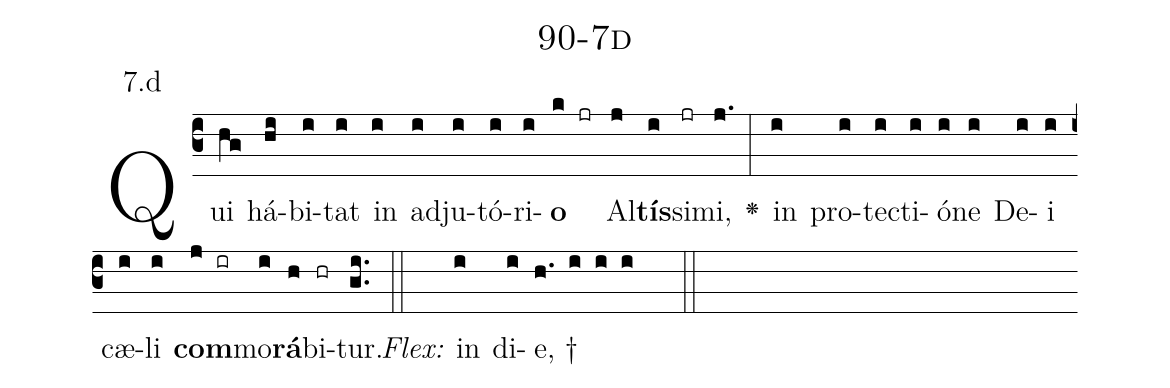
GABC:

name: 90-7d;
annotation: 7.d;
%%
(c3)Qui(hg) há(hi)bi(i)tat(i) in(i) ad(i)ju(i)tó(i)ri(i)<b>o</b>(k jr) Al(j)<b>tís</b>(i)si(jr)mi,(j.) <v>\greheightstar</v>(:) in(i) pro(i)tec(i)ti(i)ó(i)ne(i) De(i)i(i) cæ(i)li(i) <b>com</b>(j ir)mo(i)<b>rá</b>(h)bi(hr)tur.(gi..) (::)
<i>Flex:</i>()  in(i) di(i)e, †(h. i i i  ::)

%E(i) u(i) o(j) u(i) a(h) e.(gi..) (::)
